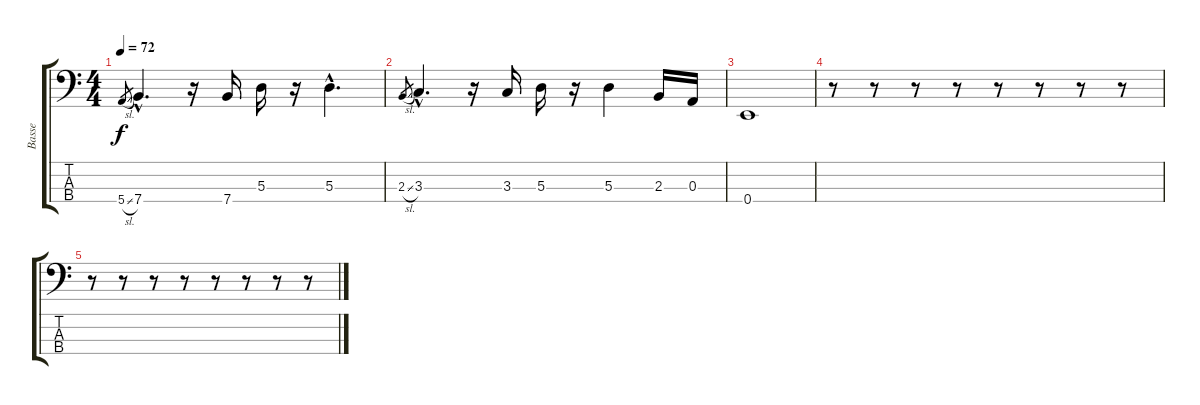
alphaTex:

\track ("Basse" "Basse") {instrument electricbassfinger}
\staff {score tabs}
\tuning (G2 D2 A1 E1) {hide}
\ts (4 4)
\tempo 72
\clef f4
\ks c
5.4{sl}.8{gr dy f} 7.4{hac}.4{d} r.16 7.4.16 5.3.16 r.16 5.3{hac}.4{d} |
2.3{sl}.8{gr} 3.3{hac}.4{d} r.16 3.3.16 5.3.16 r.16 5.3.4 2.3.16 0.3.16 |
0.4.1 |
r.8 r.8 r.8 r.8 r.8 r.8 r.8 r.8 |
r.8 r.8 r.8 r.8 r.8 r.8 r.8 r.8
